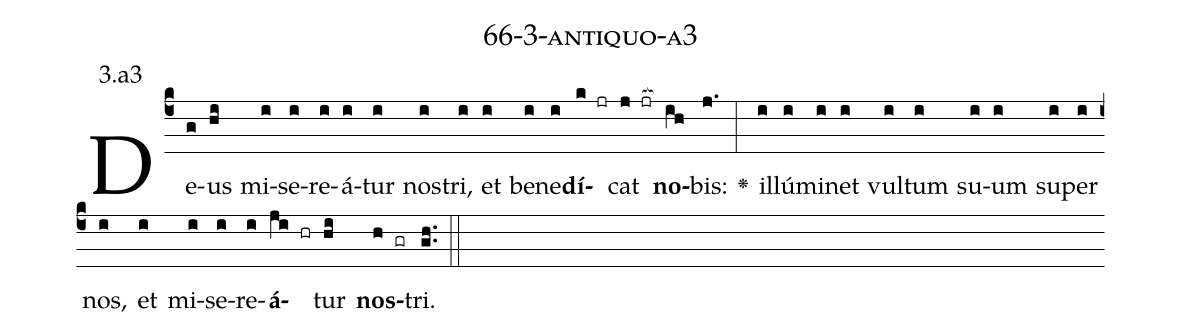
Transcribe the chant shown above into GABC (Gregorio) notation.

name: 66-3-antiquo-a3;
annotation: 3.a3;
%%
(c4)De(g)us(hi) mi(i)se(i)re(i)á(i)tur(i) nos(i)tri,(i) et(i) be(i)ne(i)<b>dí</b>(k jr)cat(j jr[ocb:1{]) <b>no</b>(ih[ocb:0}])bis:(j.) <v>\greheightstar</v>(:) il(i)lú(i)mi(i)net(i) vul(i)tum(i) su(i)um(i) su(i)per(i) nos,(i) et(i) mi(i)se(i)re(i)<b>á</b>(ji hr)tur(hi) <b>nos</b>(h gr)tri.(gh..) (::)


%E(i) u(i) o(ji) u(hi) a(h) e.(gh..) (::)
